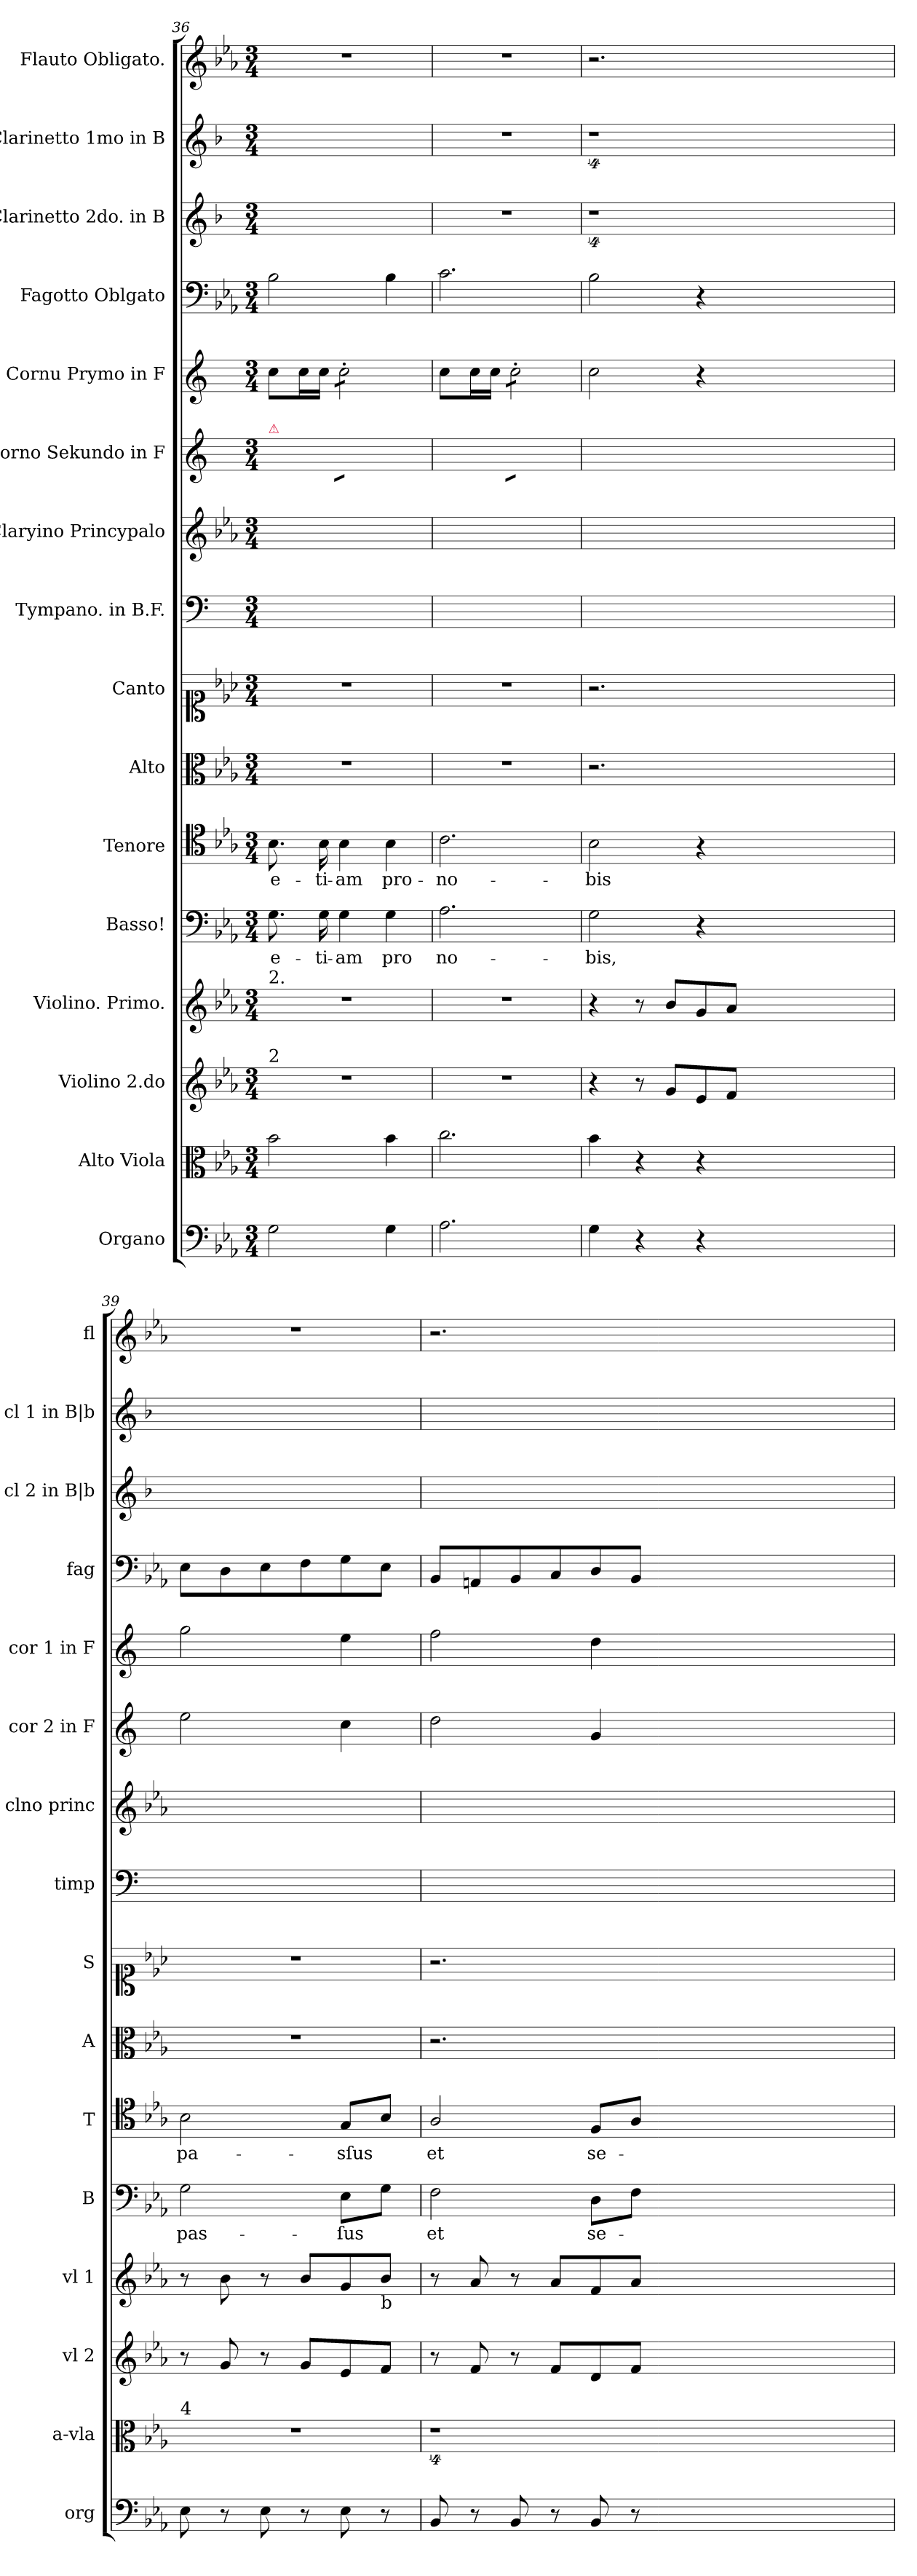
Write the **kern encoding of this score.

**kern	**kern	**kern	**kern	**kern	**text	**kern	**text	**kern	**kern	**kern	**kern	**kern	**kern	**kern	**kern	**kern	**kern
*part16	*part15	*part14	*part13	*part12	*part12	*part11	*part11	*part10	*part9	*part8	*part7	*part6	*part5	*part4	*part3	*part2	*part1
*staff16	*staff15	*staff14	*staff13	*staff12	*staff12	*staff11	*staff11	*staff10	*staff9	*staff8	*staff7	*staff6	*staff5	*staff4	*staff3	*staff2	*staff1
*I"Organo	*I"Alto Viola	*I"Violino 2.do	*I"Violino. Primo.	*I"Basso!	*	*I"Tenore	*	*I"Alto	*I"Canto	*I"Tympano. in B.F.	*I"Claryino Princypalo	*I"Corno Sekundo in F	*I"Cornu Prymo in F	*I"Fagotto Oblgato	*I"Clarinetto 2do. in B	*I"Clarinetto 1mo in B	*I"Flauto Obligato.
*I'org	*I'a-vla	*I'vl 2	*I'vl 1	*I'B	*	*I'T	*	*I'A	*I'S	*I'timp	*I'clno princ	*I'cor 2 in F	*I'cor 1 in F	*I'fag	*I'cl 2 in B|b	*I'cl 1 in B|b	*I'fl
*clefF4	*clefC3	*clefG2	*clefG2	*clefF4	*	*clefC4	*	*clefC3	*clefC1	*clefF4	*clefG2	*clefG2	*clefG2	*clefF4	*clefG2	*clefG2	*clefG2
*	*	*	*	*	*	*	*	*	*	*ITrd-2c-3	*	*ITrd-2c-3	*ITrd-2c-3	*	*ITrd1c2	*ITrd1c2	*
*k[b-e-a-]	*k[b-e-a-]	*k[b-e-a-]	*k[b-e-a-]	*k[b-e-a-]	*	*k[b-e-a-]	*	*k[b-e-a-]	*k[b-e-a-]	*k[b-e-a-]	*k[b-e-a-]	*k[b-e-a-]	*k[b-e-a-]	*k[b-e-a-]	*k[b-e-a-]	*k[b-e-a-]	*k[b-e-a-]
*E-:	*E-:	*E-:	*E-:	*E-:	*	*E-:	*	*E-:	*E-:	*	*E-:	*	*	*E-:	*E-:	*E-:	*E-:
*M3/4	*M3/4	*M3/4	*M3/4	*M3/4	*	*M3/4	*	*M3/4	*M3/4	*M3/4	*M3/4	*M3/4	*M3/4	*M3/4	*M3/4	*M3/4	*M3/4
=36	=36	=36	=36	=36	=36	=36	=36	=36	=36	=36	=36	=36	=36	=36	=36	=36	=36
!	!	!	!	!	!	!	!	!	!	!	!	!LO:TX:a:color=crimson:t=⚠	!	!	!	!	!
!	!	!	!LO:TX:a:t=2.	!	!	!	!	!	!	!	!	!	!	!	!	!	!
!	!	!LO:TX:a:t=2	!	!	!	!	!	!	!	!	!	!	!	!	!	!	!
2G\	2b-\	2.r	2.r	8.G\	e-	8.B-\	e-	2.r	2.r	2.ryy	2.ryy	8e-/Lyy	8ee-\L	2B-\	2.ryy	2.ryy	2.r
.	.	.	.	.	.	.	.	.	.	.	.	16e-/Lyy	16ee-\L	.	.	.	.
.	.	.	.	16G\	-ti-	16B-\	-ti-	.	.	.	.	16e-/JJyy	16ee-\JJ	.	.	.	.
!	!	!	!	!	!	!	!	!	!	!	!	!	!LO:TX:a:t=....	!	!	!	!
*	*	*	*	*	*	*	*	*	*	*	*	*tremolo	*	*	*	*	*
*	*	*	*	*	*	*	*	*	*	*	*	*	*tremolo	*	*	*	*
.	.	.	.	4G\	-am	4B-\	-am	.	.	.	.	8e-/yyL	8ee-'\L	.	.	.	.
.	.	.	.	.	.	.	.	.	.	.	.	8e-/yy	8ee-'\	.	.	.	.
4G\	4b-\	.	.	4G\	pro	4B-\	pro-	.	.	.	.	8e-/yy	8ee-'\	4B-\	.	.	.
.	.	.	.	.	.	.	.	.	.	.	.	8e-/yyJ	8ee-'\J	.	.	.	.
*	*	*	*	*	*	*	*	*	*	*	*	*	*Xtremolo	*	*	*	*
*	*	*	*	*	*	*	*	*	*	*	*	*Xtremolo	*	*	*	*	*
=37	=37	=37	=37	=37	=37	=37	=37	=37	=37	=37	=37	=37	=37	=37	=37	=37	=37
2.A-\	2.cc\	2.r	2.r	2.A-\	no-	2.c\	-no-	2.r	2.r	2.ryy	2.ryy	8e-/Lyy	8ee-\L	2.c\	2.r	2.r	2.r
.	.	.	.	.	.	.	.	.	.	.	.	16e-/Lyy	16ee-\L	.	.	.	.
.	.	.	.	.	.	.	.	.	.	.	.	16e-/JJyy	16ee-\JJ	.	.	.	.
!	!	!	!	!	!	!	!	!	!	!	!	!	!LO:TX:a:t=....	!	!	!	!
*	*	*	*	*	*	*	*	*	*	*	*	*tremolo	*	*	*	*	*
*	*	*	*	*	*	*	*	*	*	*	*	*	*tremolo	*	*	*	*
.	.	.	.	.	.	.	.	.	.	.	.	8e-/yyL	8ee-'\L	.	.	.	.
.	.	.	.	.	.	.	.	.	.	.	.	8e-/yy	8ee-'\	.	.	.	.
.	.	.	.	.	.	.	.	.	.	.	.	8e-/yy	8ee-'\	.	.	.	.
.	.	.	.	.	.	.	.	.	.	.	.	8e-/yyJ	8ee-'\J	.	.	.	.
*	*	*	*	*	*	*	*	*	*	*	*	*	*Xtremolo	*	*	*	*
*	*	*	*	*	*	*	*	*	*	*	*	*Xtremolo	*	*	*	*	*
=38	=38	=38	=38	=38	=38	=38	=38	=38	=38	=38	=38	=38	=38	=38	=38	=38	=38
4G\	4b-\	4r	4r	2G\	-bis,	2B-\	-bis	2.r	2.r	2.ryy	2.ryy	2e-/yy	2ee-\	2B-\	4%9r	4%9r	2.r
4r	4r	8r	8r	.	.	.	.	.	.	.	.	.	.	.	.	.	.
.	.	8g/L	8b-/L	.	.	.	.	.	.	.	.	.	.	.	.	.	.
4r	4r	8e-/	8g/	4r	.	4r	.	.	.	.	.	4ryy	4r	4r	.	.	.
.	.	8f/J	8a-/J	.	.	.	.	.	.	.	.	.	.	.	.	.	.
1.ryy	1.ryy	1.ryy	1.ryy	1.ryy	.	1.ryy	.	1.ryy	1.ryy	1.ryy	1.ryy	1.ryy	1.ryy	1.ryy	.	.	1.ryy
=39	=39	=39	=39	=39	=39	=39	=39	=39	=39	=39	=39	=39	=39	=39	=39	=39	=39
!	!LO:TX:a:t=4	!	!	!	!	!	!	!	!	!	!	!	!	!	!	!	!
8E-\	2.r	8r	8r	2G\	pas-	2B-\	pa-	2.r	2.r	2.ryy	2.ryy	2gg\	2bb-\	8E-\L	2.ryy	2.ryy	2.r
8r	.	8g/	8b-\	.	.	.	.	.	.	.	.	.	.	8D\	.	.	.
8E-\	.	8r	8r	.	.	.	.	.	.	.	.	.	.	8E-\	.	.	.
8r	.	8g/L	8b-/L	.	.	.	.	.	.	.	.	.	.	8F\	.	.	.
8E-\	.	8e-/	8g/	8E-\L	-ſus	8G/L	-sſus	.	.	.	.	4ee-\	4gg\	8G\	.	.	.
!	!	!	!LO:TX:b:t=b	!	!	!	!	!	!	!	!	!	!	!	!	!	!
8r	.	8f/J	8b-/J	8G\J	.	8B-/J	.	.	.	.	.	.	.	8E-\J	.	.	.
=40	=40	=40	=40	=40	=40	=40	=40	=40	=40	=40	=40	=40	=40	=40	=40	=40	=40
8BB-/	4%9r	8r	8r	2F\	et	2A-/	et	2.r	2.r	2.ryy	2.ryy	2ff\	2aa-\	8BB-/L	0ryy	0ryy	2.r
8r	.	8f/	8a-/	.	.	.	.	.	.	.	.	.	.	8AAn/	.	.	.
8BB-/	.	8r	8r	.	.	.	.	.	.	.	.	.	.	8BB-/	.	.	.
8r	.	8f/L	8a-/L	.	.	.	.	.	.	.	.	.	.	8C/	.	.	.
8BB-/	.	8d/	8f/	8D\L	se-	8F/L	se-	.	.	.	.	4b-/	4ff\	8D/	.	.	.
8r	.	8f/J	8a-/J	8F\J	.	8A-/J	.	.	.	.	.	.	.	8BB-/J	.	.	.
1.ryy	.	1.ryy	1.ryy	1.ryy	.	1.ryy	.	1.ryy	1.ryy	1.ryy	1.ryy	1.ryy	1.ryy	1.ryy	.	.	1.ryy
.	.	.	.	.	.	.	.	.	.	.	.	.	.	.	4ryy	4ryy	.
=	=	=	=	=	=	=	=	=	=	=	=	=	=	=	=	=	=
*-	*-	*-	*-	*-	*-	*-	*-	*-	*-	*-	*-	*-	*-	*-	*-	*-	*-
